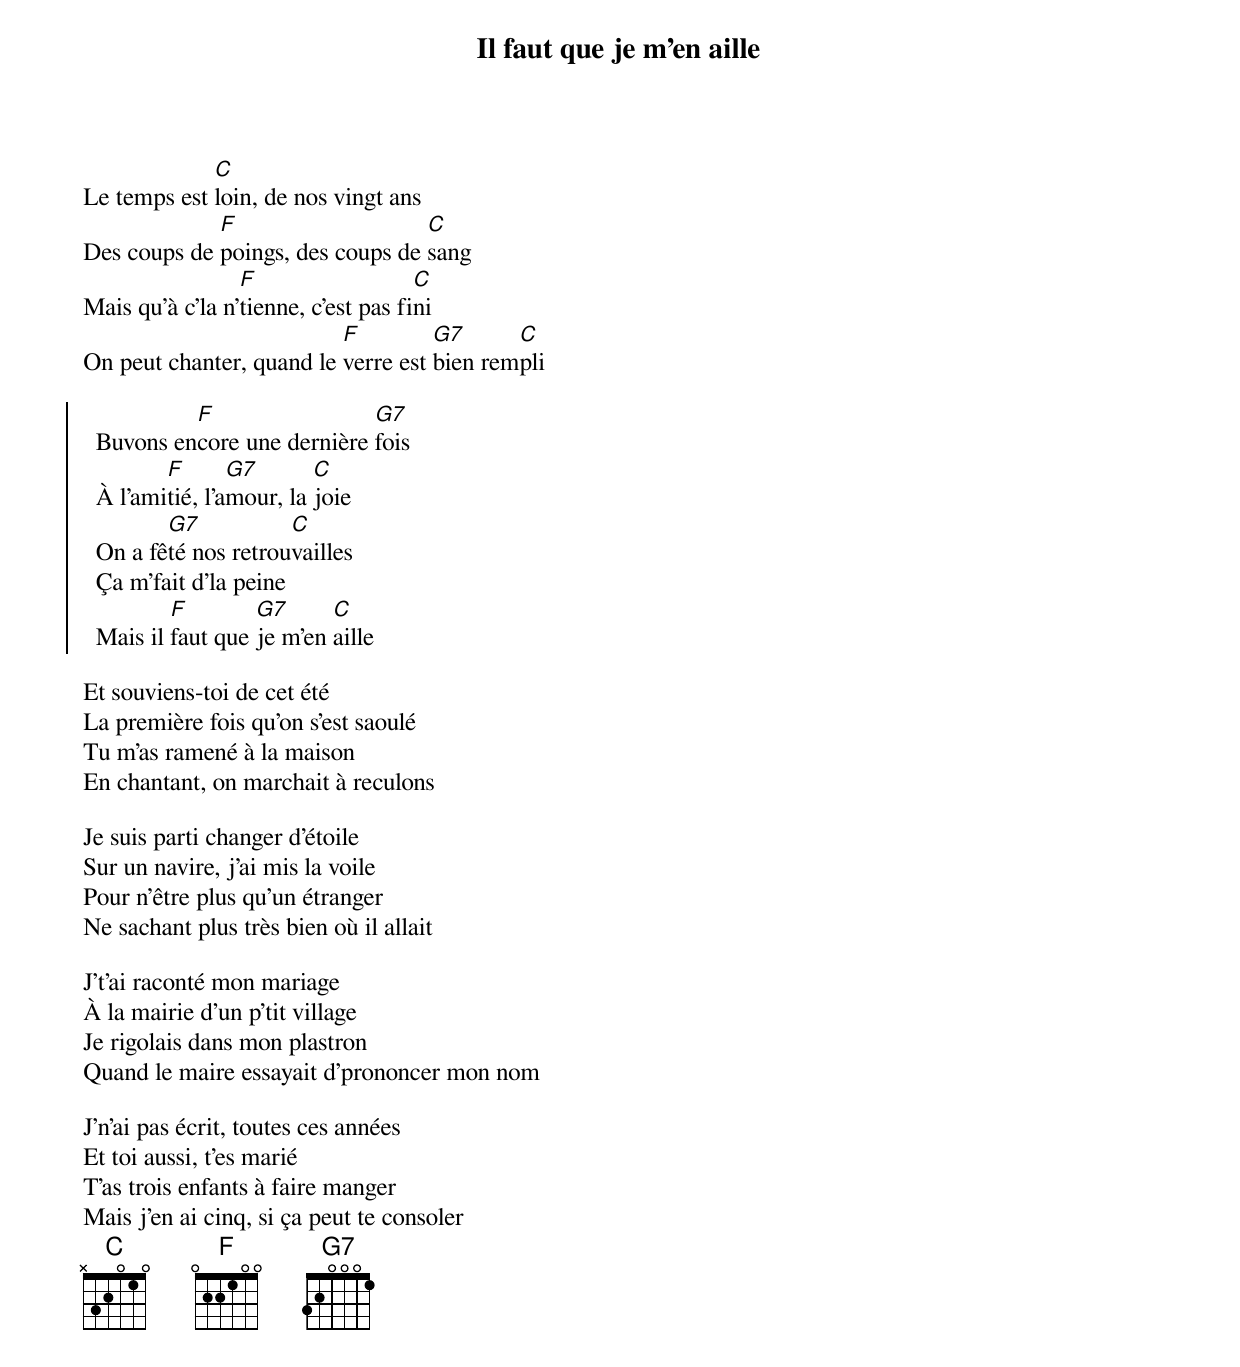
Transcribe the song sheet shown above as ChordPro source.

{title: Il faut que je m'en aille}
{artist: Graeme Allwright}
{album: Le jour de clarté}
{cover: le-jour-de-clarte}
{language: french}
{columns: 2}
{define: C frets X 3 2 0 1 0}
{define: F base-fret 1 frets 0 2 2 1 0 0}
{define: G7 frets 3 2 0 0 0 1}

Le temps est [C]loin, de nos vingt ans
Des coups de [F]poings, des coups de [C]sang
Mais qu'à c'la n'[F]tienne, c'est pas fi[C]ni
On peut chanter, quand le [F]verre est [G7]bien rem[C]pli

{start_of_chorus}
  Buvons en[F]core une dernière [G7]fois
  À l'ami[F]tié, l'a[G7]mour, la [C]joie
  On a fê[G7]té nos retrou[C]vailles
  Ça m'fait d'la peine
  Mais il [F]faut que [G7]je m'en [C]aille
{end_of_chorus}

Et souviens-toi de cet été
La première fois qu'on s'est saoulé
Tu m'as ramené à la maison
En chantant, on marchait à reculons

Je suis parti changer d'étoile
Sur un navire, j'ai mis la voile
Pour n'être plus qu'un étranger
Ne sachant plus très bien où il allait

J't'ai raconté mon mariage
À la mairie d'un p'tit village
Je rigolais dans mon plastron
Quand le maire essayait d'prononcer mon nom

J'n'ai pas écrit, toutes ces années
Et toi aussi, t'es marié
T'as trois enfants à faire manger
Mais j'en ai cinq, si ça peut te consoler
